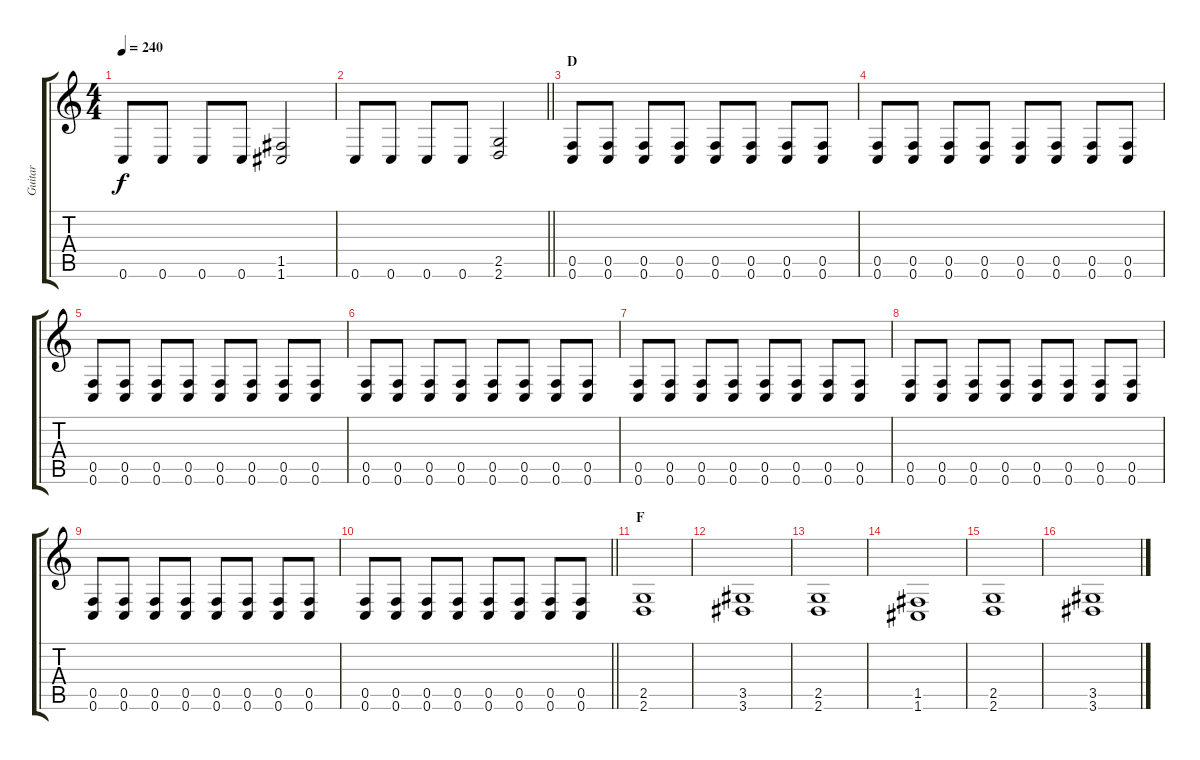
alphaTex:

\track ("Guitar" "Guitar") {instrument distortionguitar}
\staff {score tabs}
\tuning (C4 G3 Eb3 Bb2 F2 C2) {hide}
\ts (4 4)
\tempo 240
\clef g2
\ks c
0.6.8{dy f} 0.6.8 0.6.8 0.6.8 (1.5 1.6).2 |
\barLineRight lightlight
0.6.8 0.6.8 0.6.8 0.6.8 (2.5 2.6).2 |
\section ("" "D")
(0.5 0.6).8 (0.5 0.6).8 (0.5 0.6).8 (0.5 0.6).8 (0.5 0.6).8 (0.5 0.6).8 (0.5 0.6).8 (0.5 0.6).8 |
(0.5 0.6).8 (0.5 0.6).8 (0.5 0.6).8 (0.5 0.6).8 (0.5 0.6).8 (0.5 0.6).8 (0.5 0.6).8 (0.5 0.6).8 |
(0.5 0.6).8 (0.5 0.6).8 (0.5 0.6).8 (0.5 0.6).8 (0.5 0.6).8 (0.5 0.6).8 (0.5 0.6).8 (0.5 0.6).8 |
(0.5 0.6).8 (0.5 0.6).8 (0.5 0.6).8 (0.5 0.6).8 (0.5 0.6).8 (0.5 0.6).8 (0.5 0.6).8 (0.5 0.6).8 |
(0.5 0.6).8 (0.5 0.6).8 (0.5 0.6).8 (0.5 0.6).8 (0.5 0.6).8 (0.5 0.6).8 (0.5 0.6).8 (0.5 0.6).8 |
(0.5 0.6).8 (0.5 0.6).8 (0.5 0.6).8 (0.5 0.6).8 (0.5 0.6).8 (0.5 0.6).8 (0.5 0.6).8 (0.5 0.6).8 |
(0.5 0.6).8 (0.5 0.6).8 (0.5 0.6).8 (0.5 0.6).8 (0.5 0.6).8 (0.5 0.6).8 (0.5 0.6).8 (0.5 0.6).8 |
\barLineRight lightlight
(0.5 0.6).8 (0.5 0.6).8 (0.5 0.6).8 (0.5 0.6).8 (0.5 0.6).8 (0.5 0.6).8 (0.5 0.6).8 (0.5 0.6).8 |
\section ("" "F")
(2.5 2.6).1 |
(3.5 3.6).1 |
(2.5 2.6).1 |
(1.5 1.6).1 |
(2.5 2.6).1 |
(3.5 3.6).1
